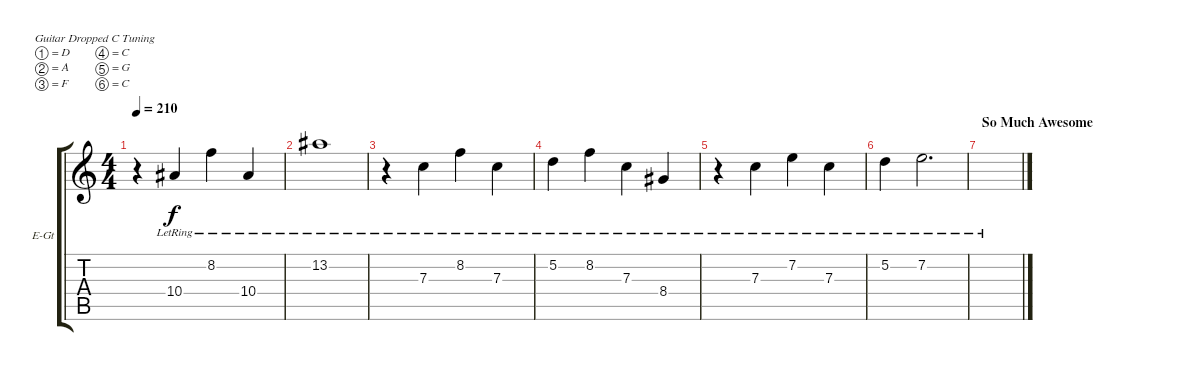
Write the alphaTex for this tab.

\defaultSystemsLayout 4
\bracketExtendMode groupsimilarinstruments
\firstSystemTrackNameOrientation horizontal
\otherSystemsTrackNameOrientation horizontal
\track ("Clean" "E-Gt") {instrument electricguitarclean}
\staff {score tabs}
\tuning (D4 A3 F3 C3 G2 C2)
\ts (4 4)
\tempo 210
\clef g2
\ks c
r.4{dy f} 10.4{lr}.4 8.2{lr}.4 10.4{lr}.4 |
13.2{lr}.1 |
r.4 7.3{lr}.4 8.2{lr}.4 7.3{lr}.4 |
5.2{lr}.4 8.2{lr}.4 7.3{lr}.4 8.4{lr}.4 |
r.4 7.3{lr}.4 7.2{lr}.4 7.3{lr}.4 |
5.2{lr}.4 7.2{lr}.2{d} |
\section ("" "So Much Awesome")
